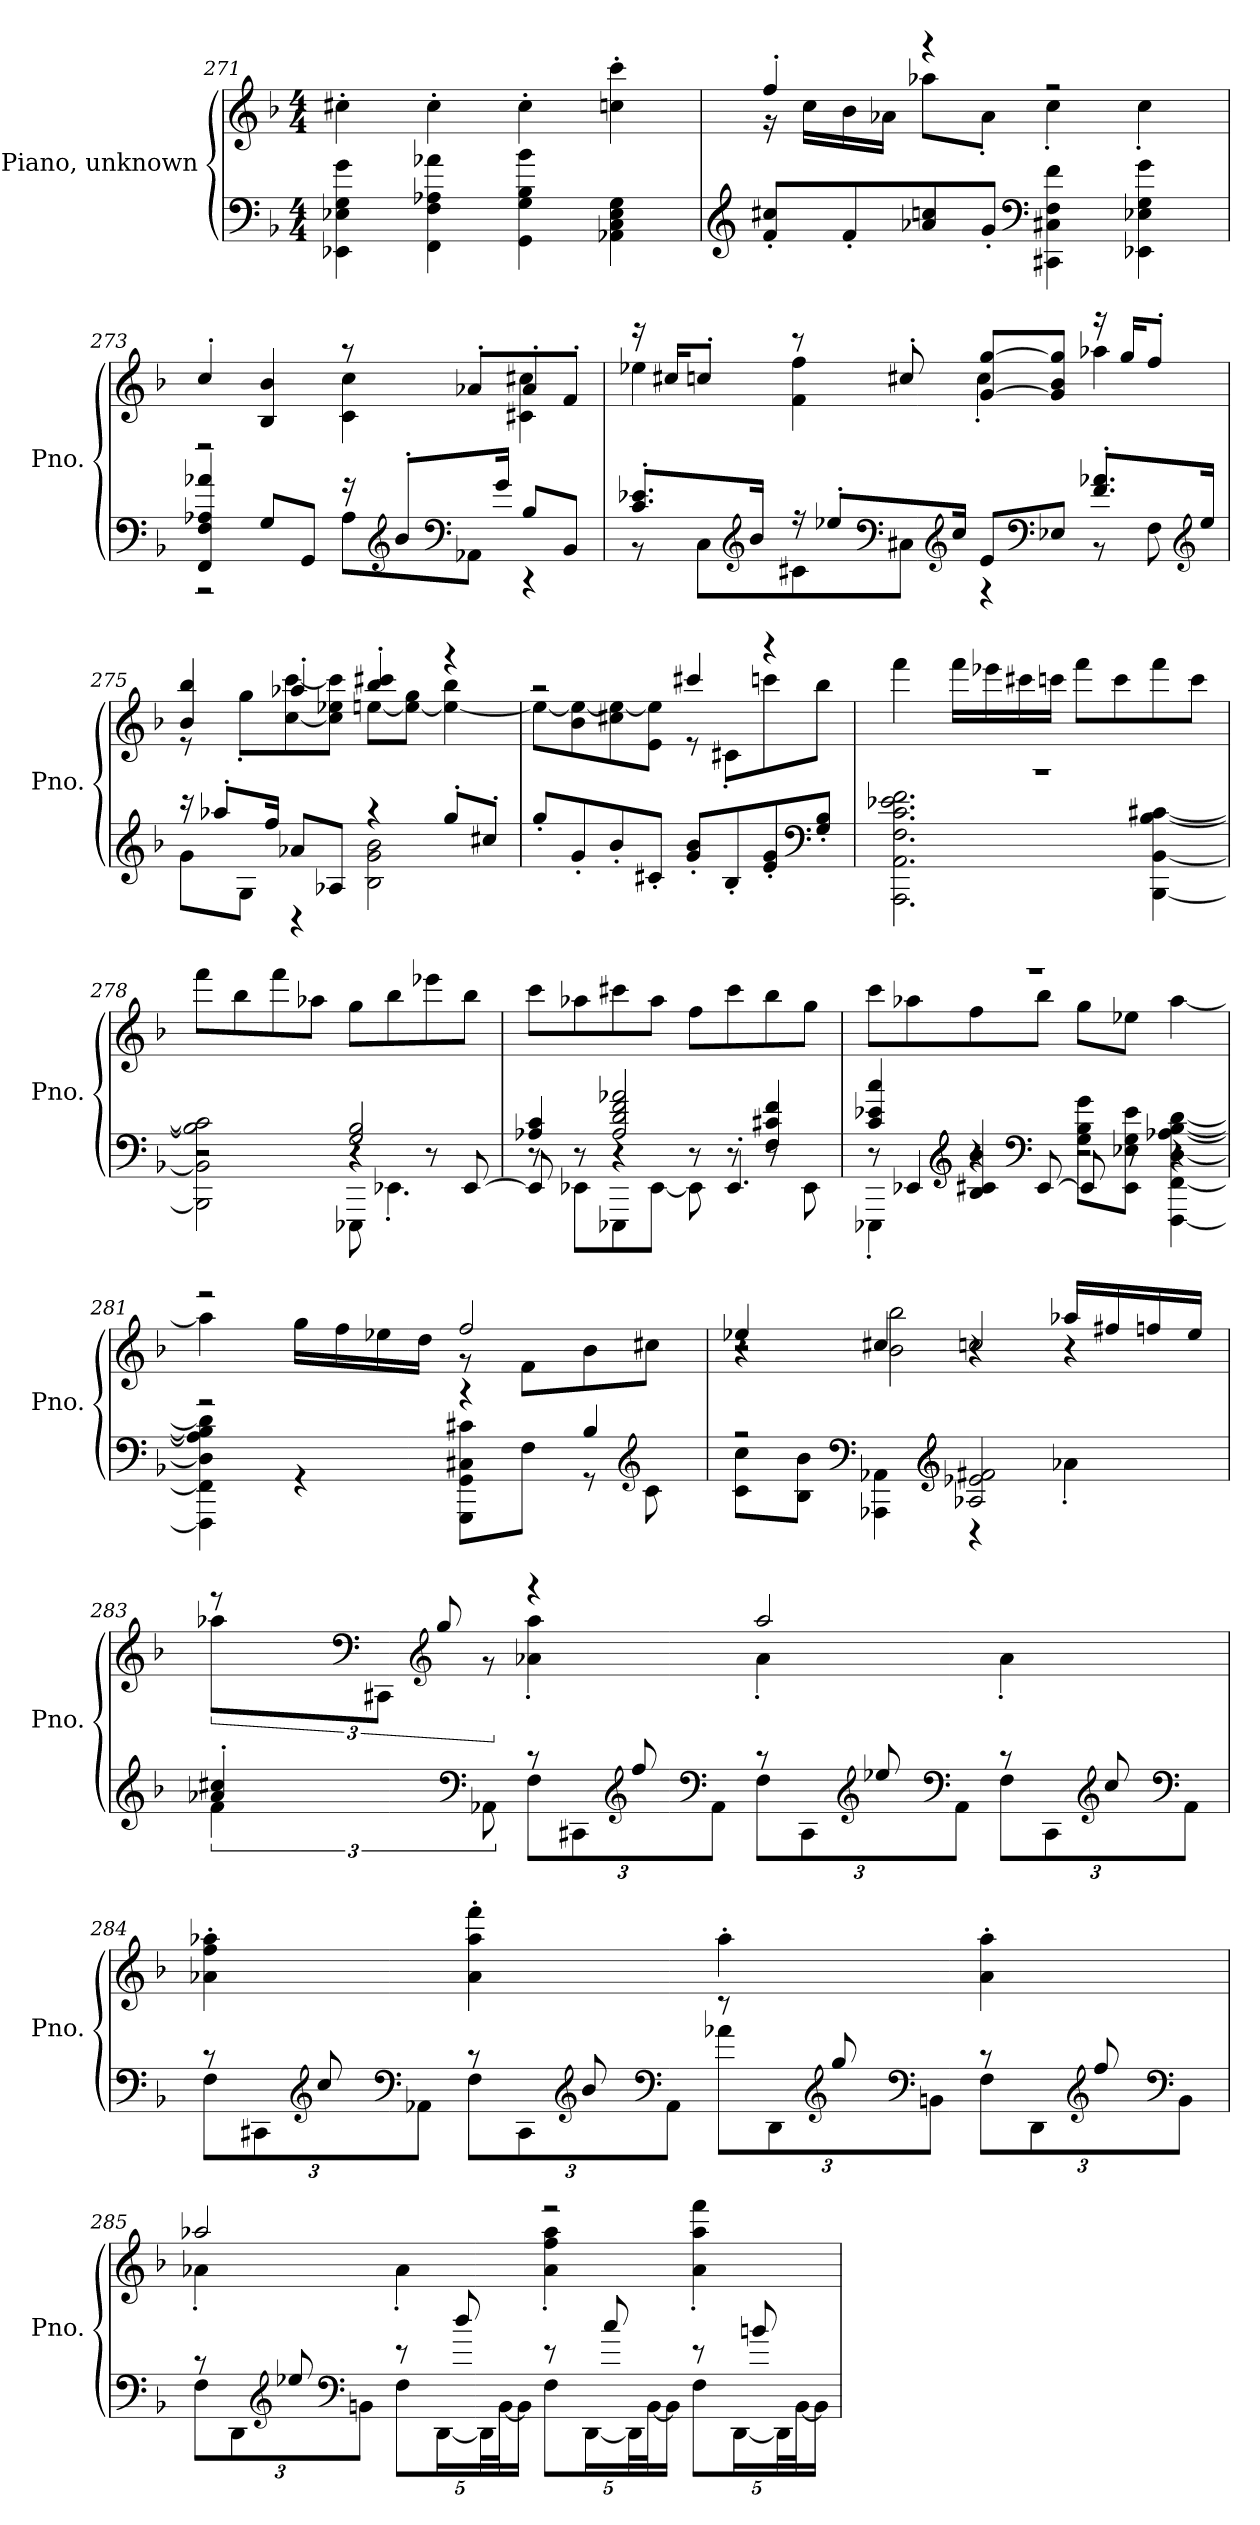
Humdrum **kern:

**kern	**kern
*part1	*part1
*staff2	*staff1
*I"Piano, unknown	*
*I'Pno.	*
*clefF4	*clefG2
*k[b-]	*k[b-]
*M4/4	*M4/4
=271	=271
4EE-X\ 4E-X\ 4G\ 4g\	4cc#X'\
4FF\ 4F\ 4A-X\ 4a-X\	4cc#'\
4GG\ 4G\ 4B-\ 4b-\	4cc#'\
4AA-X\ 4C\ 4E-\ 4G\	4ccn\' 4ccc\'
=272	=272
*clefG2	*
*	*^
8f/' 8cc#X/'L	4ff'/	16r
.	.	16cc\LL
8f'/	.	16b-\
.	.	16a-X\JJ
8a-X/ 8ccn/	4r	8aa-X\L
8g'/J	.	8a-'\J
*clefF4	*	*
4CC#X\ 4C#X\ 4F\ 4f\	2r	4cc'\
4EE-X\ 4E-X\ 4G\ 4g\	.	4cc'\
!!LO:LB:g=z	!!
=273	=273	=273
*^	*	*
4FF/ 4F/ 4A-X/ 4a-X/	2r	4cc'/	2r
8G/L	.	4B-/ 4b-/	.
8GG/J	.	.	.
16r	8A-\L	8r	4c\ 4cc\
*clefG2	*	*	*
8b-'/L	.	.	.
*clefF4	*	*	*
.	8AA-X\J	8a-X'/L	.
16g/Jk	.	.	.
8B-/L	4r	8a-'/	4c#X\ 4cc#X\
8BB-/J	.	8f'/J	.
=274	=274	=274	=274
8.c/' 8.e-X/'L	8r	16r	4ee-X\
.	.	16cc#X/KL	.
.	8C\L	8ccn'/J	.
*clefG2	*	*	*
16b-/Jk	.	.	.
16r	8c#X\	8r	4f\ 4ff\
8ee-X'/L	.	.	.
*clefF4	*	*	*
.	8C#X\J	8cc#X'/	.
*clefG2	*	*	*
16cc/Jk	.	.	.
8e-/L	4r	[8g/ [8gg/L	4cc#'\
*clefF4	*	*	*
8E-X/J	.	8g/] 8b-/ 8gg/]J	.
8.f/' 8.a-X/'L	8r	16r	4aa-X\
.	.	16gg/KL	.
.	8F\	8ff'/J	.
*clefG2	*	*	*
16ee-/Jk	.	.	.
!!LO:LB:g=z	!!
=275	=275	=275	=275
16r	8g\L	4b-/ 4bb-/	8r
8aa-X'/L	.	.	.
.	8G\J	.	8gg'\L
16ff/Jk	.	.	.
8a-X/L	4r	4aa-X'/	[8cc\ [8ccc\
8A-X/J	.	.	8cc\] 8ee-X\ 8ccc\]J
4r	2B-\ 2g\ 2b-\	4bb-/' 4ccc#X/'	[8een\L
.	.	.	8ee\_ 8gg\J
8gg'/L	.	4r	4ee\_ 4bb-\
8cc#X'/J	.	.	.
*v	*v	*	*
=276	=276	=276
8gg'/L	2r	8ee\L_
8g'/	.	8b-\ 8ee\_
8b-'/	.	8cc#X\ 8ee\_
8c#X'/J	.	8e\ 8ee\]J
8g/' 8b-/'L	4ccc#X/	8r
8B-'/	.	8c#X'\L
8e/' 8g/'	4r	8cccn\
*clefF4	*	*
8G/' 8B-/'J	.	8bb-\J
*	*v	*v
!!LO:LB:g=z
=277	=277
*^	*
1r	2.AAA\ 2.AA\ 2.F\ 2.c\ 2.e-X\ 2.f\	4fff\
.	.	16fff\LL
.	.	16eee-X\
.	.	16ccc#X\
.	.	16cccn\JJ
.	.	8fff\L
.	.	8ccc\
.	[4BBB-\ [4BB-\ [4B-\ [4c#X\	8fff\
.	.	8ccc\J
=278	=278	=278
*	*^	*
2r	2BBB-\] 2BB-\] 2B-\] 2c#\]	2r	8fff\L
.	.	.	8bb-\
.	.	.	8fff\
.	.	.	8aa-X\J
2G/ 2B-/	8EEE-X\	4r	8gg\L
.	4.EE-X'\	.	8bb-\
.	.	8r	8eee-X\
.	.	[8EE-/	8bb-\J
=279	=279	=279	=279
4A-X/ 4c/	8r	8EE-/]	8ccc\L
.	8EE-X\L	8r	8aa-X\
2A-/ 2d/ 2f/ 2a-X/	8EEE-X\	4r	8ccc#X\
.	[8EE-\J	.	8aa-\J
.	8EE-\]	8r	8ff\L
.	8r	4.EE-'/	8ccc#\
4F/ 4c#X/ 4f/	8r	.	8bb-\
.	8EE-\	.	8gg\J
!!LO:LB:g=z
=280	=280	=280	=280
*	*	*	*^
4c/ 4e-X/ 4cc/	4EEE-X'\	8r	1r	8ccc\L
.	.	4EE-X/	.	8aa-X\
*clefG2	*	*	*	*
4B-/ 4c#X/ 4b-/	4r	.	.	8ff\
*clefF4	*	*	*	*
.	.	[8EE-/	.	8bb-\J
2r	8G\ 8B-\ 8g\L	8EE-/]	.	8gg\L
.	8EE-\ 8E-X\ 8G\ 8e-\J	8r	.	8ee-X\J
.	[4FFF\ [4FF\ [4D\ [4A-X\ [4B-\ [4d\	4r	.	[4aa-\
*	*v	*v	*	*
=281	=281	=281	=281
2r	4FFF\] 4FF\] 4D\] 4A-\] 4B-\] 4d\]	2r	4aa-\]
.	4r	.	16gg\LL
.	.	.	16ff\
.	.	.	16ee-X\
.	.	.	16dd\JJ
4r	8GGG\ 8GG\ 8C#X\ 8c#X\L	2ff/	8r
.	8F\J	.	8f\L
4B-/	8r	.	8b-\
*clefG2	*	*	*
.	8c#\	.	8cc#X\J
!!LO:LB:g=z
=282	=282	=282	=282
*	*	*	*^
2r	8c\ 8cc\L	4ee-X/	4r	2r
.	8B-\ 8b-\J	.	.	.
*clefF4	*	*	*	*
.	4AAA-X\ 4AA-X\	4cc#X/	2b-\ 2bb-\	.
*clefG2	*	*	*	*
2A-X/ 2e-X/ 2f#X/	4r	4r	.	2ccn/
.	4a-X'\	16aa-X/LL	4r	.
.	.	16ff#X/	.	.
.	.	16ffn/	.	.
.	.	16ee-/JJ	.	.
*	*	*	*v	*v
!!LO:PB:g=z
=283	=283	=283	=283
4a-X/' 4cc#X/'	6f\	8r	12aa-X\L
*	*	*clefF4	*
.	.	.	12CC#X\J
*	*	*clefG2	*
.	.	8gg/	.
*clefF4	*	*	*
.	12AA-X\	.	12r
*	*Xbrackettup	*	*
8r	12F\L	4r	4a-X\' 4aa-\'
.	12CC#X\	.	.
*clefG2	*	*	*
8ff/	.	.	.
*clefF4	*	*	*
.	12AA-\J	.	.
8r	12F\L	2aa-/	4a-'\
.	12CC#\	.	.
*clefG2	*	*	*
8ee-X/	.	.	.
*clefF4	*	*	*
.	12AA-\J	.	.
8r	12F\L	.	4a-'\
.	12CC#\	.	.
*clefG2	*	*	*
8cc#/	.	.	.
*clefF4	*	*	*
.	12AA-\J	.	.
*	*	*v	*v
!!LO:LB:g=z
=284	=284	=284
8r	12F\L	4a-X\' 4ff\' 4aa-X\'
.	12CC#X\	.
*clefG2	*	*
8cc/	.	.
*clefF4	*	*
.	12AA-X\J	.
8r	12F\L	4a-\' 4aa-\' 4fff\'
.	12CC#\	.
*clefG2	*	*
8b-/	.	.
*clefF4	*	*
.	12AA-\J	.
8r	12a-X\L	4aa-'\
.	12DD\	.
*clefG2	*	*
8gg/	.	.
*clefF4	*	*
.	12BBn\J	.
8r	12F\L	4a-\' 4aa-\'
.	12DD\	.
*clefG2	*	*
8ff/	.	.
*clefF4	*	*
.	12BB\J	.
!!LO:LB:g=z
=285	=285	=285
*	*	*^
8r	12F\L	2aa-X/	4a-X'\
.	12DD\	.	.
*clefG2	*	*	*
8ee-X/	.	.	.
*clefF4	*	*	*
.	12BBn\J	.	.
8r	10F\L	.	4a-'\
.	[20DD\L	.	.
8dd/	.	.	.
.	40DD\L]	.	.
.	[40BB\J	.	.
.	20BB\JJ]	.	.
8r	10F\L	2r	4a-\' 4ff\' 4aa-\'
.	[20DD\L	.	.
8cc/	.	.	.
.	40DD\L]	.	.
.	[40BB\J	.	.
.	20BB\JJ]	.	.
8r	10F\L	.	4a-\' 4aa-\' 4fff\'
.	[20DD\L	.	.
8bn/	.	.	.
.	40DD\L]	.	.
.	[40BB\J	.	.
.	20BB\JJ]	.	.
*v	*v	*	*
*	*v	*v
=	=
*-	*-
